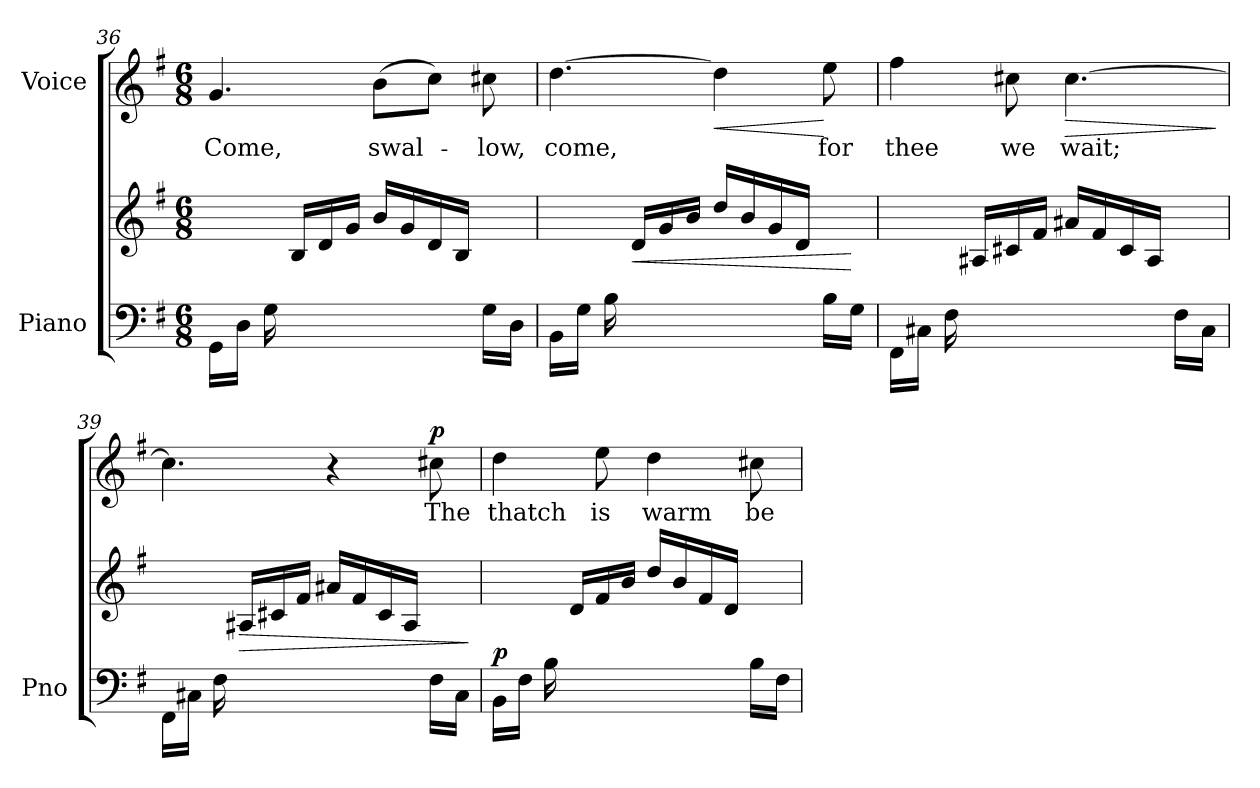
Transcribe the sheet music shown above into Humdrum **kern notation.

**kern	**kern	**dynam	**kern	**text	**dynam
*part2	*part2	*part2	*part1	*part1	*part1
*staff3	*staff2	*staff2/3	*staff1	*staff1	*staff1
*I"Piano	*	*	*I"Voice	*	*
*I'Pno	*	*	*	*	*
!!LO:LB:g=z
*clefF4	*clefG2	*	*clefG2	*	*
*k[f#]	*k[f#]	*	*k[f#]	*	*
*M6/8	*M6/8	*	*M6/8	*	*
=36	=36	=36	=36	=36	=36
*	*^	*	*	*	*
!	!	!	!	!	!LO:LY:b	!
16GG\LL	2.ryy	8.ryy	.	4.g/	Come,	.
16D\JJ	.	.	.	.	.	.
16G\	.	.	.	.	.	.
4..ryy	.	16B/LL	.	.	.	.
.	.	16d/	.	.	.	.
.	.	16g/JJ	.	.	.	.
!	!	!	!	!	!LO:LY:b	!
.	.	16b/LL	.	(8b\L	swal-	.
.	.	16g/	.	.	.	.
.	.	16d/	.	8cc\J)	.	.
.	.	16B/JJ	.	.	.	.
!	!	!	!	!	!LO:LY:b	!
16G\LL	.	8ryy	.	8cc#X\	-low,	.
16D\JJ	.	.	.	.	.	.
=37	=37	=37	=37	=37	=37	=37
!	!	!	!	!	!LO:LY:b	!
16BB\LL	2.ryy	8.ryy	.	[4.dd\	come,	.
16G\JJ	.	.	.	.	.	.
16B\	.	.	.	.	.	.
!	!	!	!LO:HP:b	!	!	!
4..ryy	.	16d/LL	<	.	.	.
.	.	16g/	.	.	.	.
.	.	16b/JJ	.	.	.	.
!	!	!	!	!	!	!LO:HP:b
.	.	16dd/LL	.	4dd\]	.	<
.	.	16b/	.	.	.	.
.	.	16g/	.	.	.	.
.	.	16d/JJ	.	.	.	.
!	!	!	!	!	!LO:LY:b	!
16B\LL	.	8ryy	.	8ee\	for	[
16G\JJ	.	.	[	.	.	.
!!LO:LB:g=z
=38	=38	=38	=38	=38	=38	=38
!	!	!	!	!	!LO:LY:b	!
16FF#\LL	2.ryy	8.ryy	.	4ff#\	thee	.
16C#X\JJ	.	.	.	.	.	.
16F#\	.	.	.	.	.	.
4..ryy	.	16A#X/LL	.	.	.	.
!	!	!	!	!	!LO:LY:b	!
.	.	16c#X/	.	8cc#X\	we	.
.	.	16f#/JJ	.	.	.	.
!	!	!	!	!	!LO:LY:b	!LO:HP:b
.	.	16a#X/LL	.	[4.cc#\	wait;	>
.	.	16f#/	.	.	.	.
.	.	16c#/	.	.	.	.
.	.	16A#/JJ	.	.	.	.
16F#\LL	.	8ryy	.	.	.	.
16C#\JJ	.	.	.	.	.	.
*	*v	*v	*	*	*	*
.	.	.	.	.	]
!!LO:PB:g=z
=39	=39	=39	=39	=39	=39
*	*^	*	*	*	*
16FF#\LL	2.ryy	8.ryy	.	4.cc#\]	.	.
16C#X\JJ	.	.	.	.	.	.
16F#\	.	.	.	.	.	.
!	!	!	!LO:HP:b	!	!	!
4..ryy	.	16A#X/LL	>	.	.	.
.	.	16c#X/	.	.	.	.
.	.	16f#/JJ	.	.	.	.
.	.	16a#X/LL	.	4r	.	.
.	.	16f#/	.	.	.	.
.	.	16c#/	.	.	.	.
.	.	16A#/JJ	.	.	.	.
!	!	!	!	!	!LO:LY:b	!LO:DY:a
16F#\LL	.	8ryy	.	8cc#X\	The	p
16C#\JJ	.	.	.	.	.	.
*	*v	*v	*	*	*	*
.	.	]	.	.	.
=40	=40	=40	=40	=40	=40
*	*^	*	*	*	*
!	!	!	!LO:DY:a=2	!	!LO:LY:b	!
16BB\LL	2.ryy	8.ryy	p	4dd\	thatch	.
16F#\JJ	.	.	.	.	.	.
16B\	.	.	.	.	.	.
4..ryy	.	16d/LL	.	.	.	.
!	!	!	!	!	!LO:LY:b	!
.	.	16f#/	.	8ee\	is	.
.	.	16b/JJ	.	.	.	.
!	!	!	!	!	!LO:LY:b	!
.	.	16dd/LL	.	4dd\	warm	.
.	.	16b/	.	.	.	.
.	.	16f#/	.	.	.	.
.	.	16d/JJ	.	.	.	.
!	!	!	!	!	!LO:LY:b	!
16B\LL	.	8ryy	.	8cc#X\	be-	.
16F#\JJ	.	.	.	.	.	.
*	*v	*v	*	*	*	*
=	=	=	=	=	=
*-	*-	*-	*-	*-	*-
